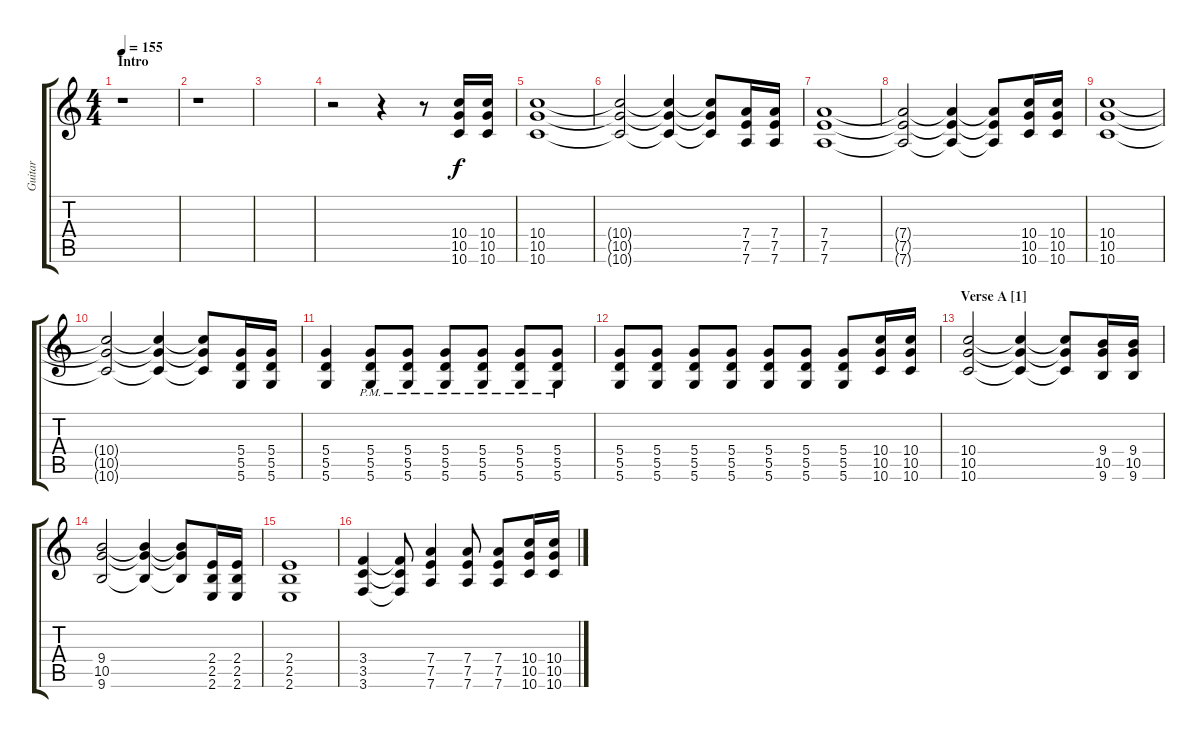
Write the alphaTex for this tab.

\track ("Guitar" "Guitar") {instrument overdrivenguitar}
\staff {score tabs}
\tuning (E4 B3 G3 D3 A2 D2) {hide}
\ts (4 4)
\section ("" "Intro")
\tempo 155
\clef g2
\ks c
r.1{dy f instrument overdrivenguitar} |
r.1 |
|
r.2 r.4 r.8 (10.4 10.5 10.6).16 (10.4 10.5 10.6).16 |
(10.4 10.5 10.6).1 |
(10.4{t} 10.5{t} 10.6{t}).2 (10.4{t} 10.5{t} 10.6{t}).4 (10.4{t} 10.5{t} 10.6{t}).8 (7.4 7.5 7.6).16 (7.4 7.5 7.6).16 |
(7.4 7.5 7.6).1 |
(7.4{t} 7.5{t} 7.6{t}).2 (7.4{t} 7.5{t} 7.6{t}).4 (7.4{t} 7.5{t} 7.6{t}).8 (10.4 10.5 10.6).16 (10.4 10.5 10.6).16 |
(10.4 10.5 10.6).1 |
(10.4{t} 10.5{t} 10.6{t}).2 (10.4{t} 10.5{t} 10.6{t}).4 (10.4{t} 10.5{t} 10.6{t}).8 (5.4 5.5 5.6).16 (5.4 5.5 5.6).16 |
(5.4 5.5 5.6).4 (5.4{pm} 5.5{pm} 5.6{pm}).8 (5.4{pm} 5.5{pm} 5.6{pm}).8 (5.4{pm} 5.5{pm} 5.6{pm}).8 (5.4{pm} 5.5{pm} 5.6{pm}).8 (5.4{pm} 5.5{pm} 5.6{pm}).8 (5.4{pm} 5.5{pm} 5.6{pm}).8 |
(5.4 5.5 5.6).8 (5.4 5.5 5.6).8 (5.4 5.5 5.6).8 (5.4 5.5 5.6).8 (5.4 5.5 5.6).8 (5.4 5.5 5.6).8 (5.4 5.5 5.6).8 (10.4 10.5 10.6).16 (10.4 10.5 10.6).16 |
\section ("" "Verse A [1]")
(10.4 10.5 10.6).2 (10.4{t} 10.5{t} 10.6{t}).4 (10.4{t} 10.5{t} 10.6{t}).8 (9.4 10.5 9.6).16 (9.4 10.5 9.6).16 |
(9.4 10.5 9.6).2 (9.4{t} 10.5{t} 9.6{t}).4 (9.4{t} 10.5{t} 9.6{t}).8 (2.4 2.5 2.6).16 (2.4 2.5 2.6).16 |
(2.4 2.5 2.6).1 |
(3.4 3.5 3.6).4 (3.4{t} 3.5{t} 3.6{t}).8 (7.4 7.5 7.6).4 (7.4 7.5 7.6).8 (7.4 7.5 7.6).8 (10.4 10.5 10.6).16 (10.4 10.5 10.6).16
